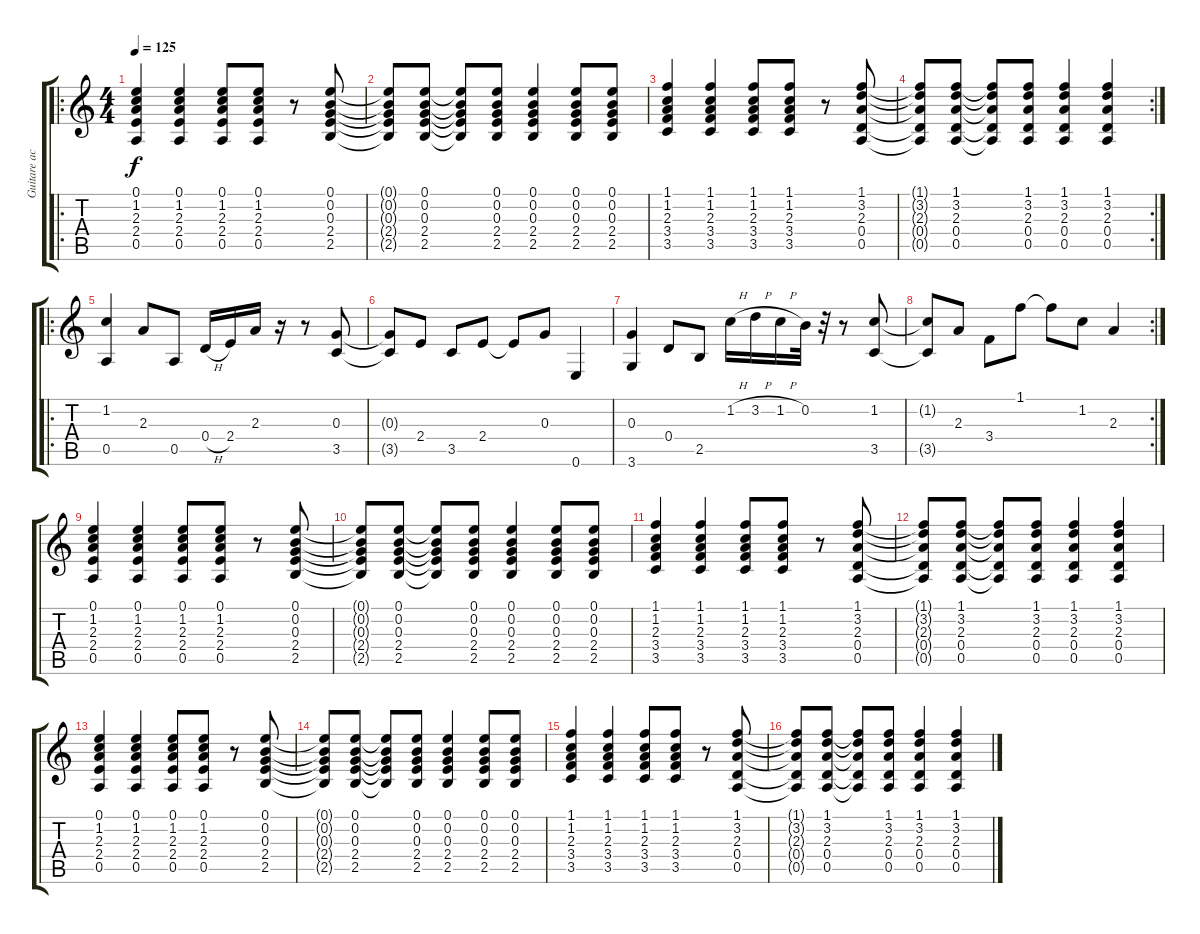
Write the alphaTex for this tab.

\track ("Guitare accoustique" "Guitare ac") {instrument acousticguitarsteel}
\staff {score tabs}
\tuning (E4 B3 G3 D3 A2 E2) {hide}
\ro
\ts (4 4)
\tempo 125
\clef g2
\ks c
(0.1 1.2 2.3 2.4 0.5).4{dy f} (0.1 1.2 2.3 2.4 0.5).4 (0.1 1.2 2.3 2.4 0.5).8 (0.1 1.2 2.3 2.4 0.5).8 r.8 (0.1 0.2 0.3 2.4 2.5).8 |
(0.1{t} 0.2{t} 0.3{t} 2.4{t} 2.5{t}).8 (0.1 0.2 0.3 2.4 2.5).8 (0.1{t} 0.2{t} 0.3{t} 2.4{t} 2.5{t}).8 (0.1 0.2 0.3 2.4 2.5).8 (0.1 0.2 0.3 2.4 2.5).4 (0.1 0.2 0.3 2.4 2.5).8 (0.1 0.2 0.3 2.4 2.5).8 |
(1.1 1.2 2.3 3.4 3.5).4 (1.1 1.2 2.3 3.4 3.5).4 (1.1 1.2 2.3 3.4 3.5).8 (1.1 1.2 2.3 3.4 3.5).8 r.8 (1.1 3.2 2.3 0.4 0.5).8 |
\rc 2
(1.1{t} 3.2{t} 2.3{t} 0.4{t} 0.5{t}).8 (1.1 3.2 2.3 0.4 0.5).8 (1.1{t} 3.2{t} 2.3{t} 0.4{t} 0.5{t}).8 (1.1 3.2 2.3 0.4 0.5).8 (1.1 3.2 2.3 0.4 0.5).4 (1.1 3.2 2.3 0.4 0.5).4 |
\ro
(1.2 0.5).4 2.3.8 0.5.8 0.4{h}.16 2.4.16 2.3.16 r.16 r.8 (0.3 3.5).8 |
(0.3{t} 3.5{t}).8 2.4.8 3.5.8 2.4.8 2.4{t}.8 0.3.8 0.6.4 |
(0.3 3.6).4 0.4.8 2.5.8 1.2{h}.16 3.2{h}.16 1.2{h}.16 0.2.32 r.32 r.8 (1.2 3.5).8 |
\rc 2
(1.2{t} 3.5{t}).8 2.3.8 3.4.8 1.1.8 1.1{t}.8 1.2.8 2.3.4 |
(0.1 1.2 2.3 2.4 0.5).4 (0.1 1.2 2.3 2.4 0.5).4 (0.1 1.2 2.3 2.4 0.5).8 (0.1 1.2 2.3 2.4 0.5).8 r.8 (0.1 0.2 0.3 2.4 2.5).8 |
(0.1{t} 0.2{t} 0.3{t} 2.4{t} 2.5{t}).8 (0.1 0.2 0.3 2.4 2.5).8 (0.1{t} 0.2{t} 0.3{t} 2.4{t} 2.5{t}).8 (0.1 0.2 0.3 2.4 2.5).8 (0.1 0.2 0.3 2.4 2.5).4 (0.1 0.2 0.3 2.4 2.5).8 (0.1 0.2 0.3 2.4 2.5).8 |
(1.1 1.2 2.3 3.4 3.5).4 (1.1 1.2 2.3 3.4 3.5).4 (1.1 1.2 2.3 3.4 3.5).8 (1.1 1.2 2.3 3.4 3.5).8 r.8 (1.1 3.2 2.3 0.4 0.5).8 |
(1.1{t} 3.2{t} 2.3{t} 0.4{t} 0.5{t}).8 (1.1 3.2 2.3 0.4 0.5).8 (1.1{t} 3.2{t} 2.3{t} 0.4{t} 0.5{t}).8 (1.1 3.2 2.3 0.4 0.5).8 (1.1 3.2 2.3 0.4 0.5).4 (1.1 3.2 2.3 0.4 0.5).4 |
(0.1 1.2 2.3 2.4 0.5).4 (0.1 1.2 2.3 2.4 0.5).4 (0.1 1.2 2.3 2.4 0.5).8 (0.1 1.2 2.3 2.4 0.5).8 r.8 (0.1 0.2 0.3 2.4 2.5).8 |
(0.1{t} 0.2{t} 0.3{t} 2.4{t} 2.5{t}).8 (0.1 0.2 0.3 2.4 2.5).8 (0.1{t} 0.2{t} 0.3{t} 2.4{t} 2.5{t}).8 (0.1 0.2 0.3 2.4 2.5).8 (0.1 0.2 0.3 2.4 2.5).4 (0.1 0.2 0.3 2.4 2.5).8 (0.1 0.2 0.3 2.4 2.5).8 |
(1.1 1.2 2.3 3.4 3.5).4 (1.1 1.2 2.3 3.4 3.5).4 (1.1 1.2 2.3 3.4 3.5).8 (1.1 1.2 2.3 3.4 3.5).8 r.8 (1.1 3.2 2.3 0.4 0.5).8 |
(1.1{t} 3.2{t} 2.3{t} 0.4{t} 0.5{t}).8 (1.1 3.2 2.3 0.4 0.5).8 (1.1{t} 3.2{t} 2.3{t} 0.4{t} 0.5{t}).8 (1.1 3.2 2.3 0.4 0.5).8 (1.1 3.2 2.3 0.4 0.5).4 (1.1 3.2 2.3 0.4 0.5).4
